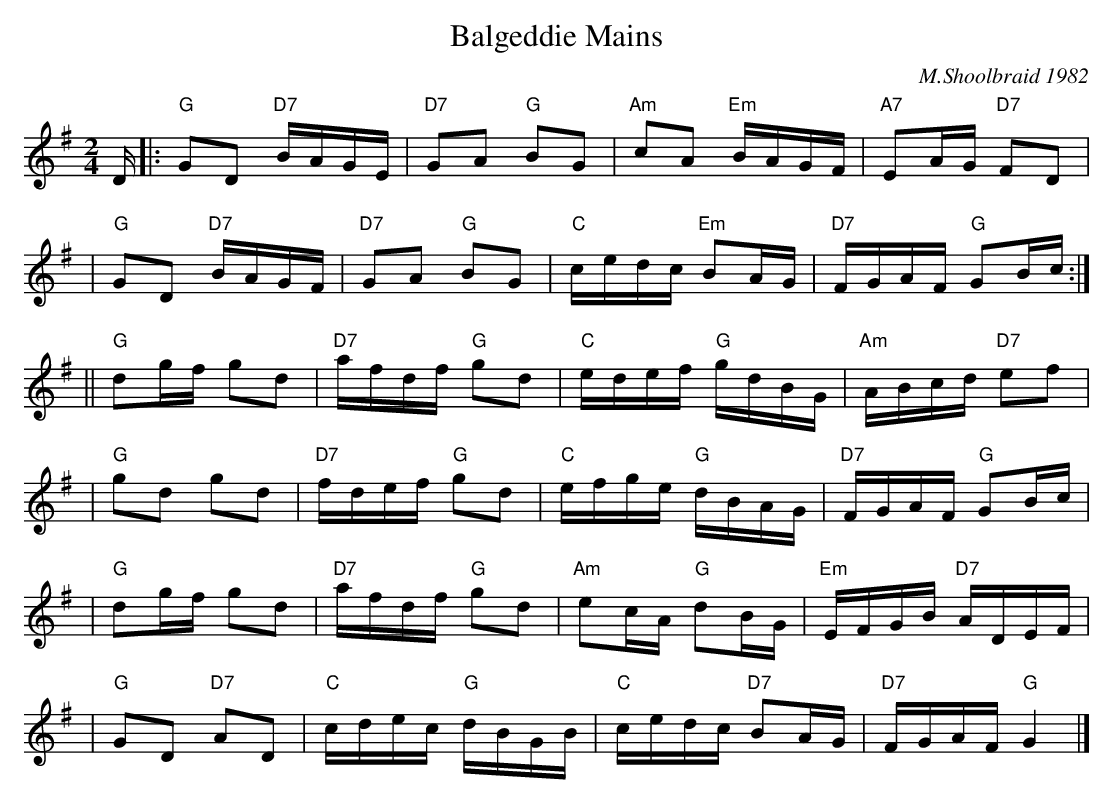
X:1
T: Balgeddie Mains
C: M.Shoolbraid 1982
M: 2/4
L: 1/16
K: G
D \
|: "G"G2D2 "D7"BAGE | "D7"G2A2 "G"B2G2 | "Am"c2A2 "Em"BAGF | "A7"E2AG "D7"F2D2 |
|  "G"G2D2 "D7"BAGF | "D7"G2A2 "G"B2G2 | "C"cedc "Em"B2AG | "D7"FGAF "G"G2Bc :|
|| "G"d2gf g2d2 | "D7"afdf "G"g2d2 | "C"edef "G"gdBG | "Am"ABcd "D7"e2f2 |
|  "G"g2d2 g2d2 | "D7"fdef "G"g2d2 | "C"efge "G"dBAG | "D7"FGAF "G"G2Bc |
|  "G"d2gf g2d2 | "D7"afdf "G"g2d2 | "Am"e2cA "G"d2BG | "Em"EFGB "D7"ADEF |
|  "G"G2D2 "D7"A2D2 | "C"cdec "G"dBGB | "C"cedc "D7"B2AG | "D7"FGAF "G"G4 |]
